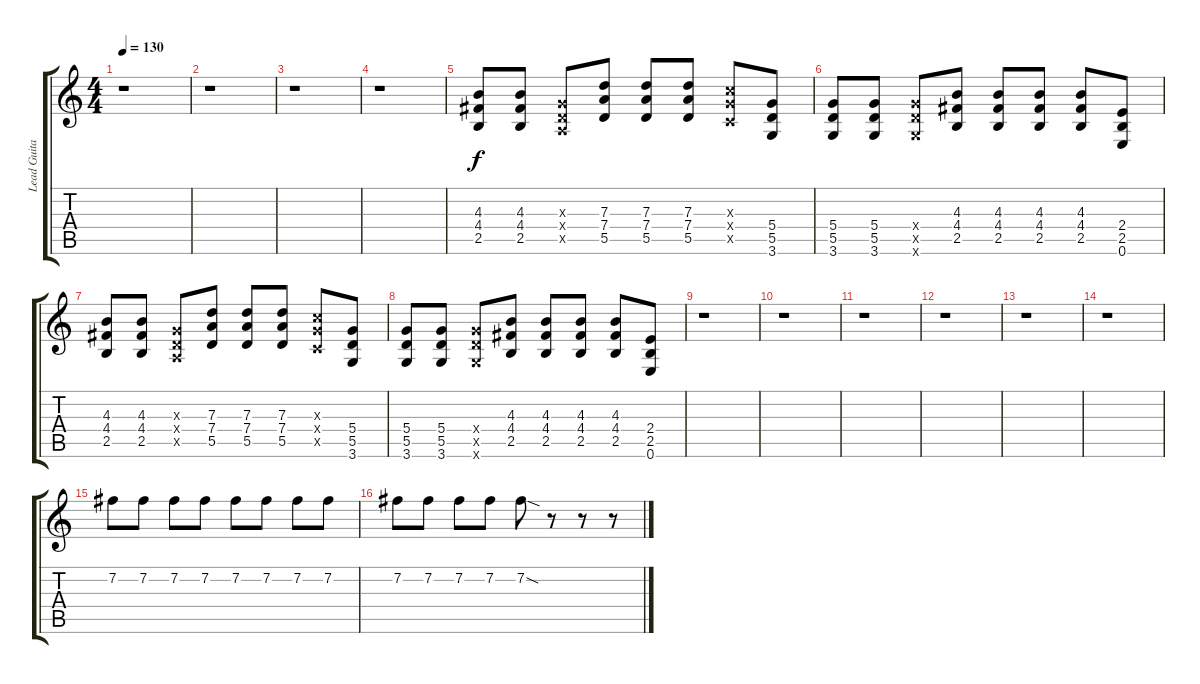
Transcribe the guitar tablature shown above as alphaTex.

\track ("Lead Guitar" "Lead Guita") {instrument distortionguitar}
\staff {score tabs}
\tuning (E4 B3 G3 D3 A2 E2) {hide}
\ts (4 4)
\tempo 130
\clef g2
\ks c
r.1{dy f instrument distortionguitar} |
r.1 |
r.1 |
r.1 |
(4.3 4.4 2.5).8 (4.3 4.4 2.5).8 (0.3{x} 0.4{x} 0.5{x}).8 (7.3 7.4 5.5).8 (7.3 7.4 5.5).8 (7.3 7.4 5.5).8 (5.3{x} 5.4{x} 3.5{x}).8 (5.4 5.5 3.6).8 |
(5.4 5.5 3.6).8 (5.4 5.5 3.6).8 (5.4{x} 5.5{x} 3.6{x}).8 (4.3 4.4 2.5).8 (4.3 4.4 2.5).8 (4.3 4.4 2.5).8 (4.3 4.4 2.5).8 (2.4 2.5 0.6).8 |
(4.3 4.4 2.5).8 (4.3 4.4 2.5).8 (0.3{x} 0.4{x} 0.5{x}).8 (7.3 7.4 5.5).8 (7.3 7.4 5.5).8 (7.3 7.4 5.5).8 (5.3{x} 5.4{x} 3.5{x}).8 (5.4 5.5 3.6).8 |
(5.4 5.5 3.6).8 (5.4 5.5 3.6).8 (5.4{x} 5.5{x} 3.6{x}).8 (4.3 4.4 2.5).8 (4.3 4.4 2.5).8 (4.3 4.4 2.5).8 (4.3 4.4 2.5).8 (2.4 2.5 0.6).8 |
r.1 |
r.1 |
r.1 |
r.1 |
r.1 |
r.1 |
7.2.8 7.2.8 7.2.8 7.2.8 7.2.8 7.2.8 7.2.8 7.2.8 |
7.2.8 7.2.8 7.2.8 7.2.8 7.2{sod}.8 r.8 r.8 r.8
